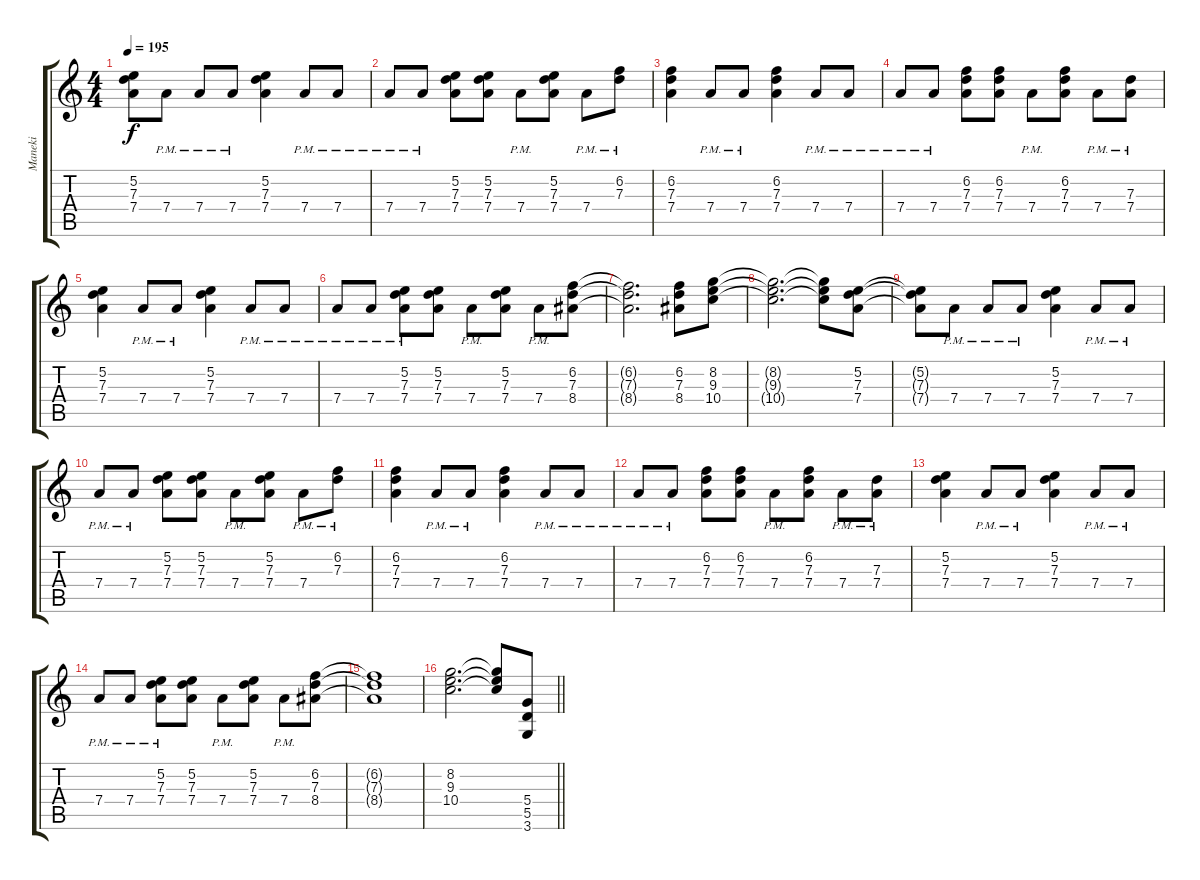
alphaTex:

\track ("Maneki" "Maneki") {instrument distortionguitar}
\staff {score tabs}
\tuning (E4 B3 G3 D3 A2 E2) {hide}
\ts (4 4)
\tempo 195
\clef g2
\ks c
(5.2{t} 7.3{t} 7.4{t}).8{dy f} 7.4{pm}.8 7.4{pm}.8 7.4{pm}.8 (5.2 7.3 7.4).4 7.4{pm}.8 7.4{pm}.8 |
7.4{pm}.8 7.4{pm}.8 (5.2 7.3 7.4).8 (5.2 7.3 7.4).8 7.4{pm}.8 (5.2 7.3 7.4).8 7.4{pm}.8 (6.2{pm} 7.3{pm}).8 |
(6.2 7.3 7.4).4 7.4{pm}.8 7.4{pm}.8 (6.2 7.3 7.4).4 7.4{pm}.8 7.4{pm}.8 |
7.4{pm}.8 7.4{pm}.8 (6.2 7.3 7.4).8 (6.2 7.3 7.4).8 7.4{pm}.8 (6.2 7.3 7.4).8 7.4{pm}.8 (7.3{pm} 7.4{pm}).8 |
(5.2 7.3 7.4).4 7.4{pm}.8 7.4{pm}.8 (5.2 7.3 7.4).4 7.4{pm}.8 7.4{pm}.8 |
7.4{pm}.8 7.4{pm}.8 (5.2 7.3 7.4{pm}).8 (5.2 7.3 7.4).8 7.4{pm}.8 (5.2 7.3 7.4).8 7.4{pm}.8 (6.2 7.3 8.4).8 |
(6.2{t} 7.3{t} 8.4{t}).2{d} (6.2 7.3 8.4).8 (8.2 9.3 10.4).8 |
(8.2{t} 9.3{t} 10.4{t}).2{d} (8.2{t} 9.3{t} 10.4{t}).8 (5.2 7.3 7.4).8 |
(5.2{t} 7.3{t} 7.4{t}).8 7.4{pm}.8 7.4{pm}.8 7.4{pm}.8 (5.2 7.3 7.4).4 7.4{pm}.8 7.4{pm}.8 |
7.4{pm}.8 7.4{pm}.8 (5.2 7.3 7.4).8 (5.2 7.3 7.4).8 7.4{pm}.8 (5.2 7.3 7.4).8 7.4{pm}.8 (6.2{pm} 7.3{pm}).8 |
(6.2 7.3 7.4).4 7.4{pm}.8 7.4{pm}.8 (6.2 7.3 7.4).4 7.4{pm}.8 7.4{pm}.8 |
7.4{pm}.8 7.4{pm}.8 (6.2 7.3 7.4).8 (6.2 7.3 7.4).8 7.4{pm}.8 (6.2 7.3 7.4).8 7.4{pm}.8 (7.3{pm} 7.4{pm}).8 |
(5.2 7.3 7.4).4 7.4{pm}.8 7.4{pm}.8 (5.2 7.3 7.4).4 7.4{pm}.8 7.4{pm}.8 |
7.4{pm}.8 7.4{pm}.8 (5.2 7.3 7.4{pm}).8 (5.2 7.3 7.4).8 7.4{pm}.8 (5.2 7.3 7.4).8 7.4{pm}.8 (6.2 7.3 8.4).8 |
(6.2{t} 7.3{t} 8.4{t}).1 |
\barLineRight lightlight
(8.2 9.3 10.4).2{d} (8.2{t} 9.3{t} 10.4{t}).8 (5.4 5.5 3.6).8
